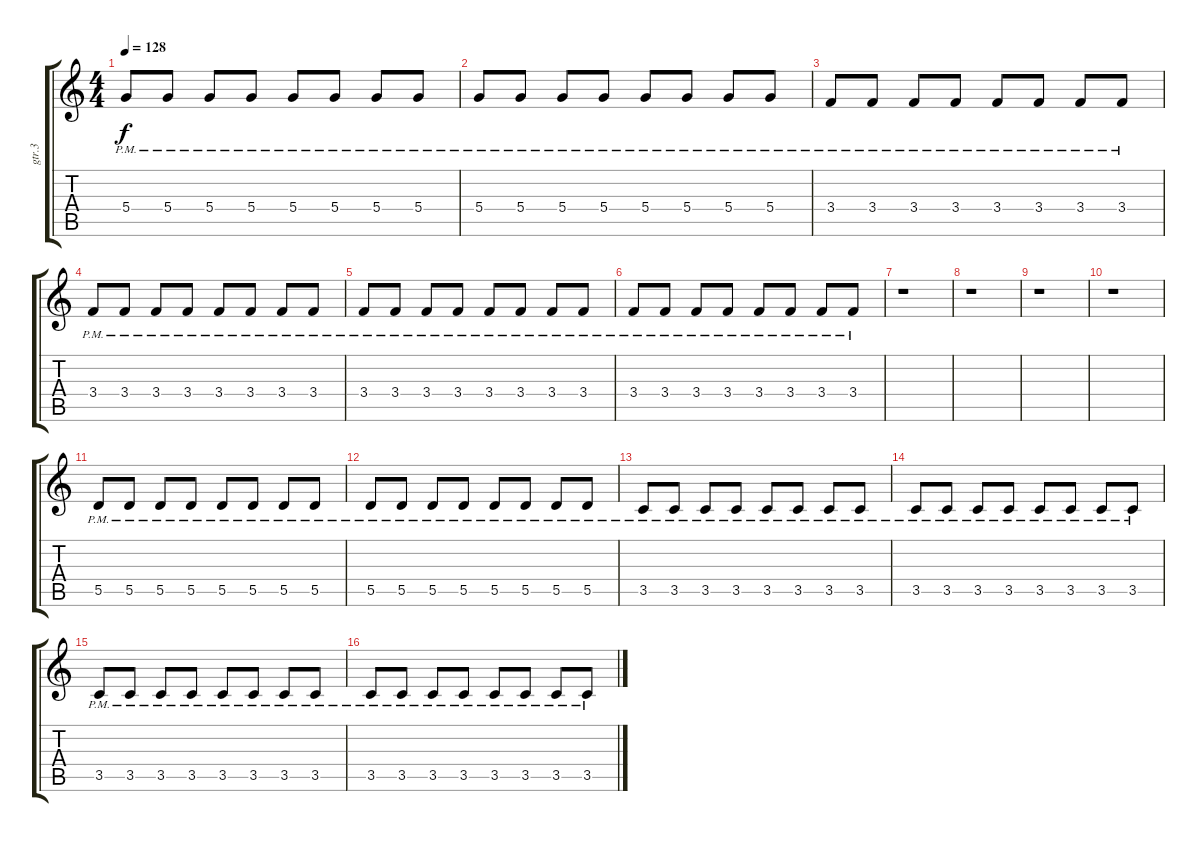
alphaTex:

\track ("gtr.3" "gtr.3") {instrument distortionguitar}
\staff {score tabs}
\tuning (E4 B3 G3 D3 A2 E2) {hide}
\ts (4 4)
\tempo 128
\clef g2
\ks c
5.4{pm}.8{dy f} 5.4{pm}.8 5.4{pm}.8 5.4{pm}.8 5.4{pm}.8 5.4{pm}.8 5.4{pm}.8 5.4{pm}.8 |
5.4{pm}.8 5.4{pm}.8 5.4{pm}.8 5.4{pm}.8 5.4{pm}.8 5.4{pm}.8 5.4{pm}.8 5.4{pm}.8 |
3.4{pm}.8 3.4{pm}.8 3.4{pm}.8 3.4{pm}.8 3.4{pm}.8 3.4{pm}.8 3.4{pm}.8 3.4{pm}.8 |
3.4{pm}.8 3.4{pm}.8 3.4{pm}.8 3.4{pm}.8 3.4{pm}.8 3.4{pm}.8 3.4{pm}.8 3.4{pm}.8 |
3.4{pm}.8 3.4{pm}.8 3.4{pm}.8 3.4{pm}.8 3.4{pm}.8 3.4{pm}.8 3.4{pm}.8 3.4{pm}.8 |
3.4{pm}.8 3.4{pm}.8 3.4{pm}.8 3.4{pm}.8 3.4{pm}.8 3.4{pm}.8 3.4{pm}.8 3.4{pm}.8 |
r.1 |
r.1 |
r.1 |
r.1 |
5.5{pm}.8 5.5{pm}.8 5.5{pm}.8 5.5{pm}.8 5.5{pm}.8 5.5{pm}.8 5.5{pm}.8 5.5{pm}.8 |
5.5{pm}.8 5.5{pm}.8 5.5{pm}.8 5.5{pm}.8 5.5{pm}.8 5.5{pm}.8 5.5{pm}.8 5.5{pm}.8 |
3.5{pm}.8 3.5{pm}.8 3.5{pm}.8 3.5{pm}.8 3.5{pm}.8 3.5{pm}.8 3.5{pm}.8 3.5{pm}.8 |
3.5{pm}.8 3.5{pm}.8 3.5{pm}.8 3.5{pm}.8 3.5{pm}.8 3.5{pm}.8 3.5{pm}.8 3.5{pm}.8 |
3.5{pm}.8 3.5{pm}.8 3.5{pm}.8 3.5{pm}.8 3.5{pm}.8 3.5{pm}.8 3.5{pm}.8 3.5{pm}.8 |
3.5{pm}.8 3.5{pm}.8 3.5{pm}.8 3.5{pm}.8 3.5{pm}.8 3.5{pm}.8 3.5{pm}.8 3.5{pm}.8
